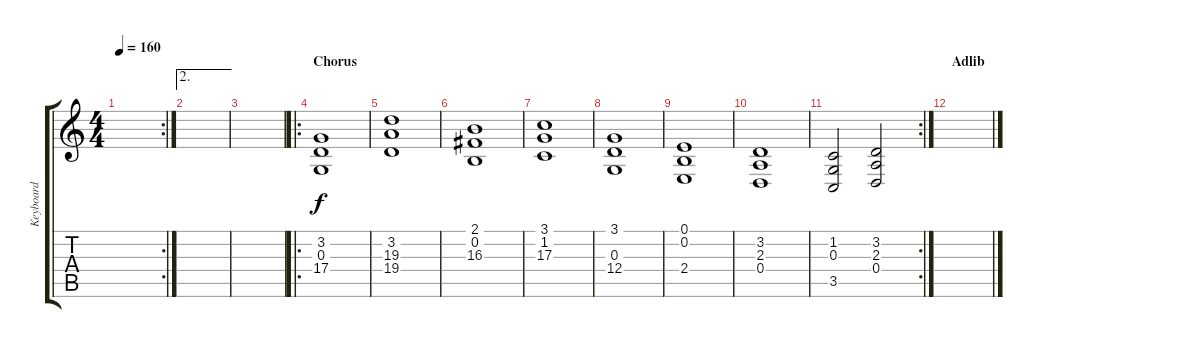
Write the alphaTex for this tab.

\track ("Keyboard" "Keyboard") {instrument electricgrandpiano}
\staff {score tabs}
\tuning (E4 B3 G3 D3 A2 E2) {hide}
\rc 2
\ts (4 4)
\tempo 160
\clef g2
\ks c
|
\ae 2
|
|
\ro
\section ("" "Chorus")
(3.2 0.3 17.4).1 |
(3.2 19.3 19.4).1 |
(2.1 0.2 16.3).1 |
(3.1 1.2 17.3).1 |
(3.1 0.3 12.4).1 |
(0.1 0.2 2.4).1 |
(3.2 2.3 0.4).1 |
\rc 2
(1.2 0.3 3.5).2 (3.2 2.3 0.4).2 |
\section ("" "Adlib")
